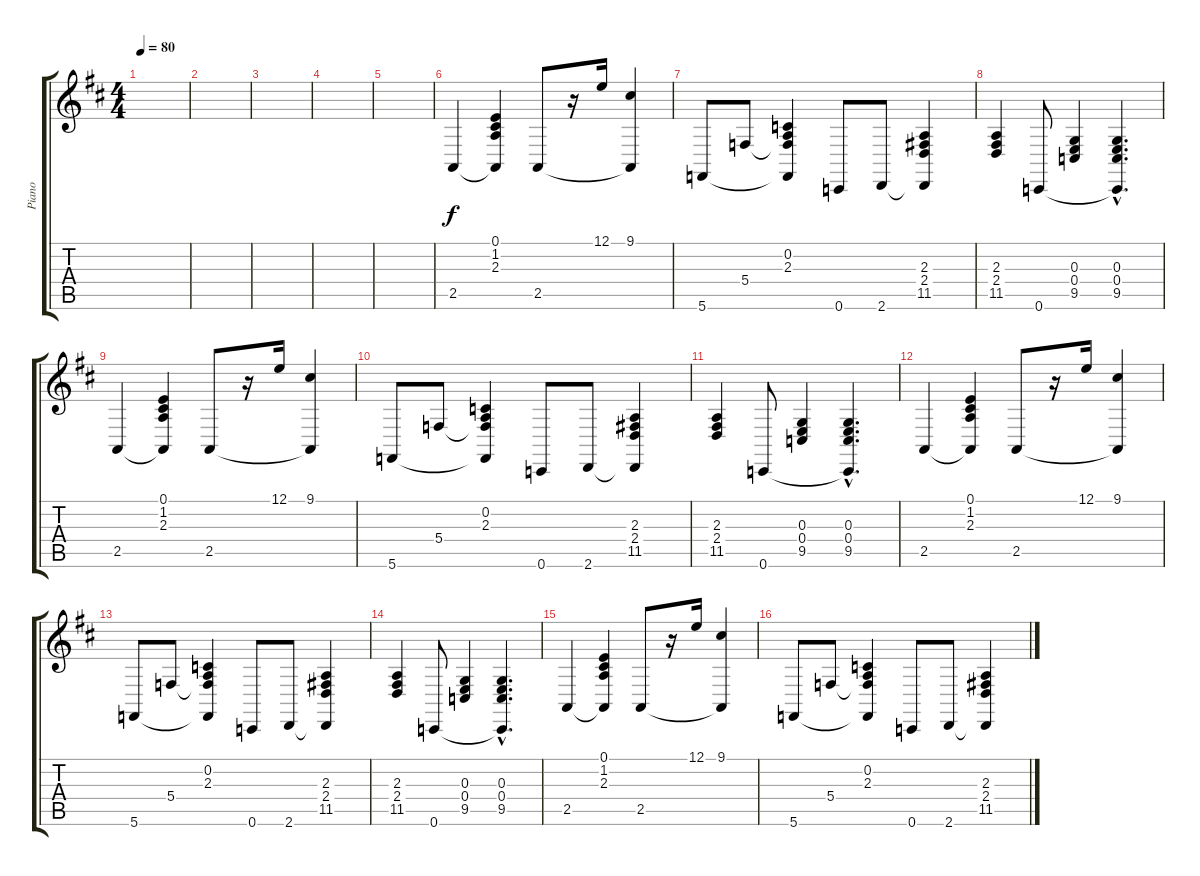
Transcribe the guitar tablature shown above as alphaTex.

\track ("Piano" "Piano") {instrument acousticgrandpiano}
\staff {score tabs}
\tuning (E4 C4 G3 C3 G2 C2) {hide}
\ts (4 4)
\tempo 80
\clef g2
\ks d
|
|
|
|
|
2.5.4 (0.1 1.2 2.3 2.5{t}).4 2.5.8 r.16 12.1.16 (9.1 2.5{t}).4 |
5.6.8 5.4.8 (0.2 2.3 5.4{t} 5.6{t}).4 0.6.8 2.6.8 (2.3 2.4 11.5 2.6{t}).4 |
(2.3 2.4 11.5).4 0.6.8 (0.3 0.4 9.5).4 (0.3{hac} 0.4{hac} 9.5{hac} 0.6{hac t}).4{d} |
2.5.4 (0.1 1.2 2.3 2.5{t}).4 2.5.8 r.16 12.1.16 (9.1 2.5{t}).4 |
5.6.8 5.4.8 (0.2 2.3 5.4{t} 5.6{t}).4 0.6.8 2.6.8 (2.3 2.4 11.5 2.6{t}).4 |
(2.3 2.4 11.5).4 0.6.8 (0.3 0.4 9.5).4 (0.3{hac} 0.4{hac} 9.5{hac} 0.6{hac t}).4{d} |
2.5.4 (0.1 1.2 2.3 2.5{t}).4 2.5.8 r.16 12.1.16 (9.1 2.5{t}).4 |
5.6.8 5.4.8 (0.2 2.3 5.4{t} 5.6{t}).4 0.6.8 2.6.8 (2.3 2.4 11.5 2.6{t}).4 |
(2.3 2.4 11.5).4 0.6.8 (0.3 0.4 9.5).4 (0.3{hac} 0.4{hac} 9.5{hac} 0.6{hac t}).4{d} |
2.5.4 (0.1 1.2 2.3 2.5{t}).4 2.5.8 r.16 12.1.16 (9.1 2.5{t}).4 |
5.6.8 5.4.8 (0.2 2.3 5.4{t} 5.6{t}).4 0.6.8 2.6.8 (2.3 2.4 11.5 2.6{t}).4
